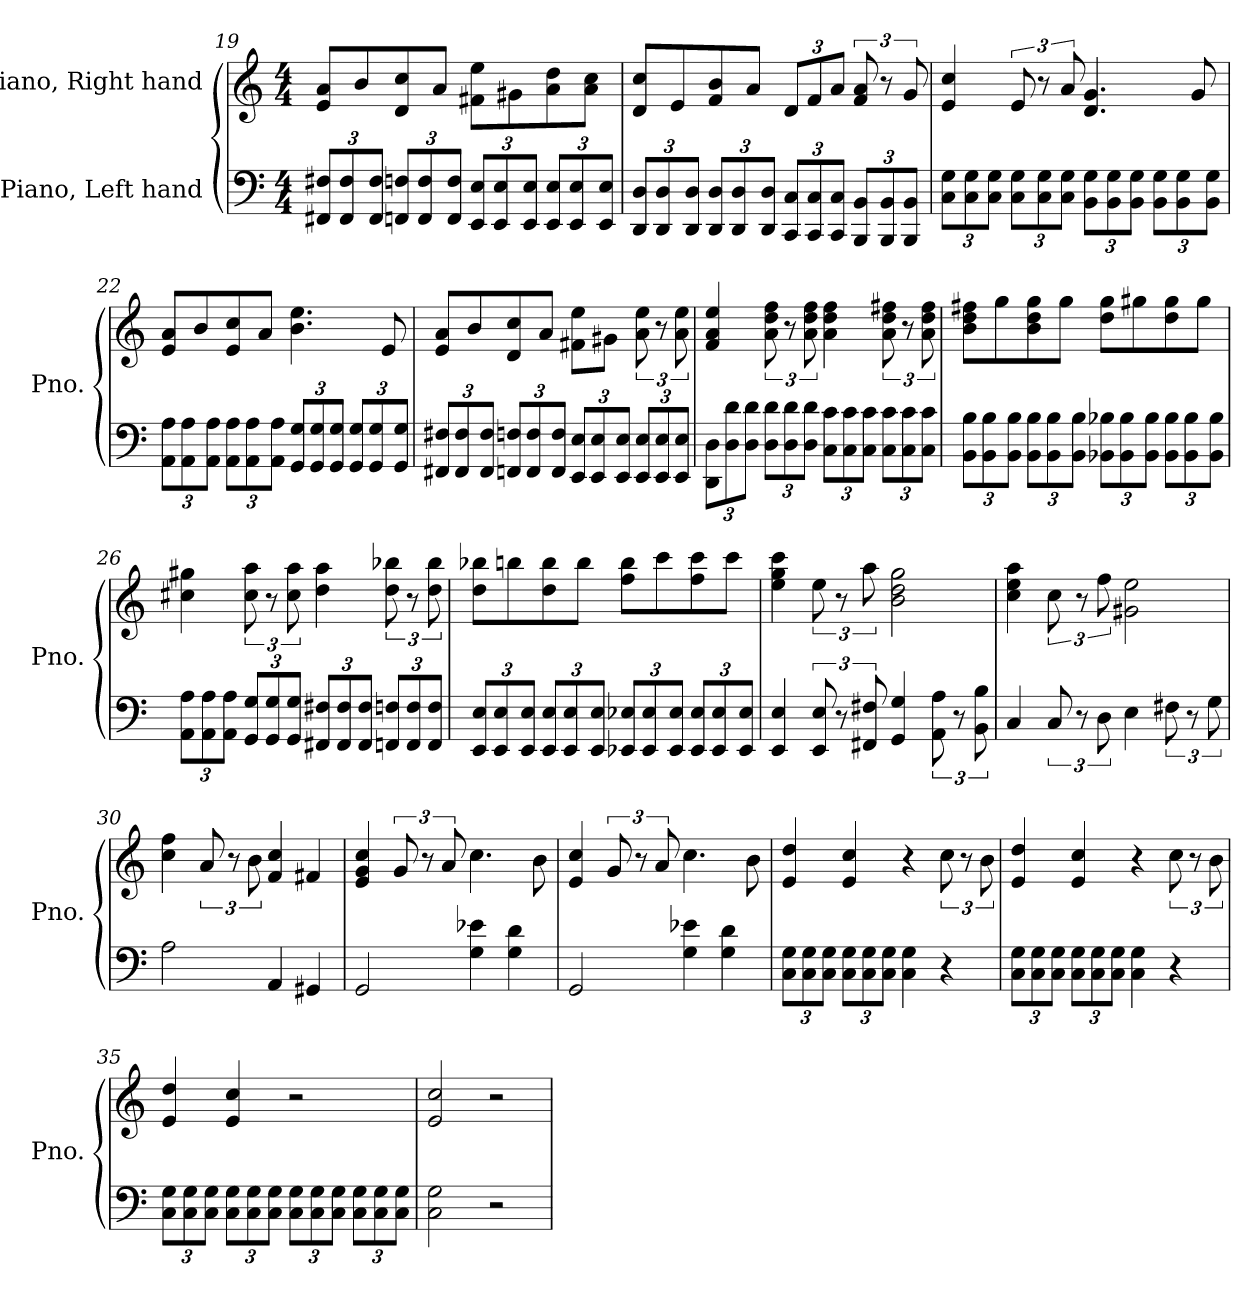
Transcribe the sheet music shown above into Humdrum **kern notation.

**kern	**kern
*part2	*part1
*staff2	*staff1
*I"Piano, Left hand	*I"Piano, Right hand
*I'Pno.	*I'Pno.
!!LO:LB:g=z
*clefF4	*clefG2
*k[]	*k[]
*M4/4	*M4/4
*Xbrackettup	*
=19	=19
12FF#X/ 12F#X/L	8e/ 8a/L
12FF#/ 12F#/	.
.	8b/
12FF#/ 12F#/J	.
12FFn/ 12Fn/L	8d/ 8cc/
12FF/ 12F/	.
.	8a/J
12FF/ 12F/J	.
12EE/ 12E/L	8f#X\ 8ee\L
12EE/ 12E/	.
.	8g#X\
12EE/ 12E/J	.
12EE/ 12E/L	8a\ 8dd\
12EE/ 12E/	.
.	8a\ 8cc\J
12EE/ 12E/J	.
=20	=20
12DD/ 12D/L	8d/ 8cc/L
12DD/ 12D/	.
.	8e/
12DD/ 12D/J	.
12DD/ 12D/L	8f/ 8b/
12DD/ 12D/	.
.	8a/J
12DD/ 12D/J	.
*	*Xbrackettup
12CC/ 12C/L	12d/L
12CC/ 12C/	12f/
12CC/ 12C/J	12a/J
*	*brackettup
12BBB/ 12BB/L	12f/ 12a/
12BBB/ 12BB/	12r
12BBB/ 12BB/J	12g/
=21	=21
12C\ 12G\L	4e/ 4cc/
12C\ 12G\	.
12C\ 12G\J	.
12C\ 12G\L	12e/
12C\ 12G\	12r
12C\ 12G\J	12a/
12BB\ 12G\L	4.d/ 4.g/
12BB\ 12G\	.
12BB\ 12G\J	.
12BB\ 12G\L	.
12BB\ 12G\	.
.	8g/
12BB\ 12G\J	.
!!LO:LB:g=z
=22	=22
12AA\ 12A\L	8e/ 8a/L
12AA\ 12A\	.
.	8b/
12AA\ 12A\J	.
12AA\ 12A\L	8e/ 8cc/
12AA\ 12A\	.
.	8a/J
12AA\ 12A\J	.
12GG/ 12G/L	4.b\ 4.ee\
12GG/ 12G/	.
12GG/ 12G/J	.
12GG/ 12G/L	.
12GG/ 12G/	.
.	8e/
12GG/ 12G/J	.
=23	=23
12FF#X/ 12F#X/L	8e/ 8a/L
12FF#/ 12F#/	.
.	8b/
12FF#/ 12F#/J	.
12FFn/ 12Fn/L	8d/ 8cc/
12FF/ 12F/	.
.	8a/J
12FF/ 12F/J	.
12EE/ 12E/L	8f#X\ 8ee\L
12EE/ 12E/	.
.	8g#X\J
12EE/ 12E/J	.
12EE/ 12E/L	12a\ 12ee\
12EE/ 12E/	12r
12EE/ 12E/J	12a\ 12ee\
=24	=24
12DD\ 12D\L	4f/ 4a/ 4ee/
12D\ 12d\	.
12D\ 12d\J	.
12D\ 12d\L	12a\ 12dd\ 12ff\
12D\ 12d\	12r
12D\ 12d\J	12a\ 12dd\ 12ff\
12C\ 12c\L	4a\ 4dd\ 4ff\
12C\ 12c\	.
12C\ 12c\J	.
12C\ 12c\L	12a\ 12dd\ 12ff#X\
12C\ 12c\	12r
12C\ 12c\J	12a\ 12dd\ 12ff#\
!!LO:PB:g=z
=25	=25
12BB\ 12B\L	8b\ 8dd\ 8ff#X\L
12BB\ 12B\	.
.	8gg\
12BB\ 12B\J	.
12BB\ 12B\L	8b\ 8dd\ 8gg\
12BB\ 12B\	.
.	8gg\J
12BB\ 12B\J	.
12BB-X\ 12B-X\L	8dd\ 8gg\L
12BB-\ 12B-\	.
.	8gg#X\
12BB-\ 12B-\J	.
12BB-\ 12B-\L	8dd\ 8gg#\
12BB-\ 12B-\	.
.	8gg#\J
12BB-\ 12B-\J	.
=26	=26
12AA\ 12A\L	4cc#X\ 4gg#X\
12AA\ 12A\	.
12AA\ 12A\J	.
12GG/ 12G/L	12cc#\ 12aa\
12GG/ 12G/	12r
12GG/ 12G/J	12cc#\ 12aa\
12FF#X/ 12F#X/L	4dd\ 4aa\
12FF#/ 12F#/	.
12FF#/ 12F#/J	.
12FFn/ 12Fn/L	12dd\ 12bb-X\
12FF/ 12F/	12r
12FF/ 12F/J	12dd\ 12bb-\
=27	=27
12EE/ 12E/L	8dd\ 8bb-X\L
12EE/ 12E/	.
.	8bbn\
12EE/ 12E/J	.
12EE/ 12E/L	8dd\ 8bb\
12EE/ 12E/	.
.	8bb\J
12EE/ 12E/J	.
12EE-X/ 12E-X/L	8ff\ 8bb\L
12EE-/ 12E-/	.
.	8ccc\
12EE-/ 12E-/J	.
12EE-/ 12E-/L	8ff\ 8ccc\
12EE-/ 12E-/	.
.	8ccc\J
12EE-/ 12E-/J	.
!!LO:LB:g=z
=28	=28
4EE/ 4E/	4ee\ 4gg\ 4ccc\
*brackettup	*
12EE/ 12E/	12ee\
12r	12r
12FF#X/ 12F#X/	12aa\
4GG/ 4G/	2b\ 2dd\ 2gg\
12AA\ 12A\	.
12r	.
12BB\ 12B\	.
=29	=29
4C/	4cc\ 4ee\ 4aa\
12C/	12cc\
12r	12r
12D\	12ff\
4E\	2g#X\ 2ee\
12F#X\	.
12r	.
12G\	.
=30	=30
2A\	4cc\ 4ff\
.	12a/
.	12r
.	12b\
4AA/	4f/ 4cc/
4GG#X/	4f#X/
=31	=31
2GG/	4e/ 4g/ 4cc/
.	12g/
.	12r
.	12a/
4G\ 4e-X\	4.cc\
4G\ 4d\	.
.	8b\
!!LO:LB:g=z
=32	=32
2GG/	4e/ 4cc/
.	12g/
.	12r
.	12a/
4G\ 4e-X\	4.cc\
4G\ 4d\	.
.	8b\
=33	=33
*Xbrackettup	*
12C\ 12G\L	4e/ 4dd/
12C\ 12G\	.
12C\ 12G\J	.
12C\ 12G\L	4e/ 4cc/
12C\ 12G\	.
12C\ 12G\J	.
4C\ 4G\	4r
4r	12cc\
.	12r
.	12b\
=34	=34
12C\ 12G\L	4e/ 4dd/
12C\ 12G\	.
12C\ 12G\J	.
12C\ 12G\L	4e/ 4cc/
12C\ 12G\	.
12C\ 12G\J	.
4C\ 4G\	4r
4r	12cc\
.	12r
.	12b\
=35	=35
12C\ 12G\L	4e/ 4dd/
12C\ 12G\	.
12C\ 12G\J	.
12C\ 12G\L	4e/ 4cc/
12C\ 12G\	.
12C\ 12G\J	.
12C\ 12G\L	2r
12C\ 12G\	.
12C\ 12G\J	.
12C\ 12G\L	.
12C\ 12G\	.
12C\ 12G\J	.
=36	=36
2C\ 2G\	2e/ 2cc/
2r	2r
=	=
*-	*-
